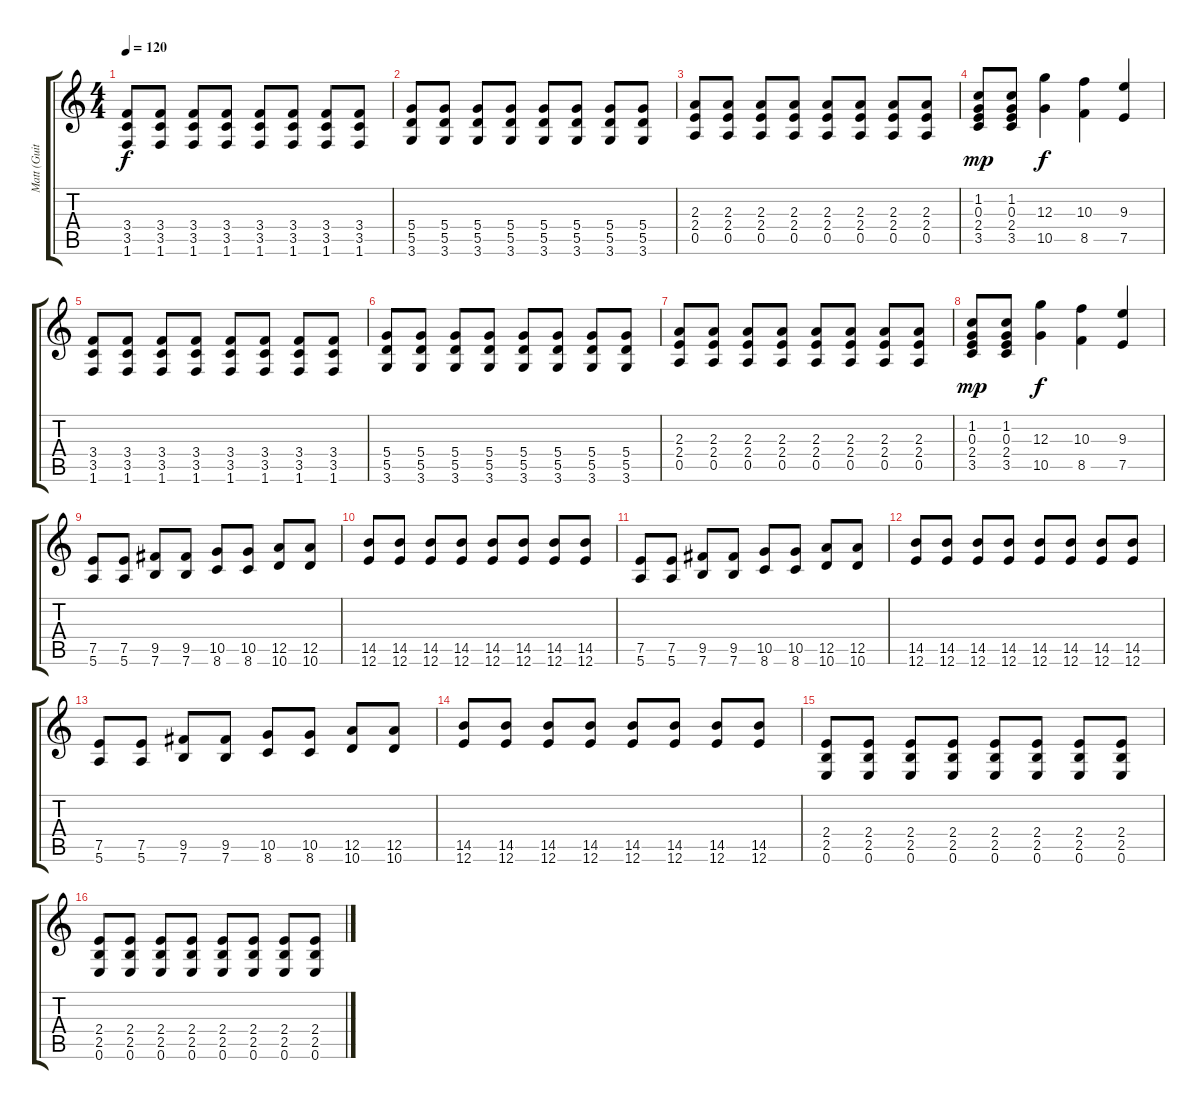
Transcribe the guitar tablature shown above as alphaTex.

\track ("Matt (Guitar2)" "Matt (Guit") {instrument distortionguitar}
\staff {score tabs}
\tuning (E4 B3 G3 D3 A2 E2) {hide}
\ts (4 4)
\tempo 120
\clef g2
\ks c
(3.4 3.5 1.6).8{dy f volume 10 balance 0} (3.4 3.5 1.6).8 (3.4 3.5 1.6).8 (3.4 3.5 1.6).8 (3.4 3.5 1.6).8 (3.4 3.5 1.6).8 (3.4 3.5 1.6).8 (3.4 3.5 1.6).8 |
(5.4 5.5 3.6).8 (5.4 5.5 3.6).8 (5.4 5.5 3.6).8 (5.4 5.5 3.6).8 (5.4 5.5 3.6).8 (5.4 5.5 3.6).8 (5.4 5.5 3.6).8 (5.4 5.5 3.6).8 |
(2.3 2.4 0.5).8 (2.3 2.4 0.5).8 (2.3 2.4 0.5).8 (2.3 2.4 0.5).8 (2.3 2.4 0.5).8 (2.3 2.4 0.5).8 (2.3 2.4 0.5).8 (2.3 2.4 0.5).8 |
(1.2 0.3 2.4 3.5).8{dy mp} (1.2 0.3 2.4 3.5).8 (12.3 10.5).4{dy f} (10.3 8.5).4 (9.3 7.5).4 |
(3.4 3.5 1.6).8{volume 10 balance 0} (3.4 3.5 1.6).8 (3.4 3.5 1.6).8 (3.4 3.5 1.6).8 (3.4 3.5 1.6).8 (3.4 3.5 1.6).8 (3.4 3.5 1.6).8 (3.4 3.5 1.6).8 |
(5.4 5.5 3.6).8 (5.4 5.5 3.6).8 (5.4 5.5 3.6).8 (5.4 5.5 3.6).8 (5.4 5.5 3.6).8 (5.4 5.5 3.6).8 (5.4 5.5 3.6).8 (5.4 5.5 3.6).8 |
(2.3 2.4 0.5).8 (2.3 2.4 0.5).8 (2.3 2.4 0.5).8 (2.3 2.4 0.5).8 (2.3 2.4 0.5).8 (2.3 2.4 0.5).8 (2.3 2.4 0.5).8 (2.3 2.4 0.5).8 |
(1.2 0.3 2.4 3.5).8{dy mp} (1.2 0.3 2.4 3.5).8 (12.3 10.5).4{dy f} (10.3 8.5).4 (9.3 7.5).4 |
(7.5 5.6).8 (7.5 5.6).8 (9.5 7.6).8 (9.5 7.6).8 (10.5 8.6).8 (10.5 8.6).8 (12.5 10.6).8 (12.5 10.6).8 |
(14.5 12.6).8 (14.5 12.6).8 (14.5 12.6).8 (14.5 12.6).8 (14.5 12.6).8 (14.5 12.6).8 (14.5 12.6).8 (14.5 12.6).8 |
(7.5 5.6).8 (7.5 5.6).8 (9.5 7.6).8 (9.5 7.6).8 (10.5 8.6).8 (10.5 8.6).8 (12.5 10.6).8 (12.5 10.6).8 |
(14.5 12.6).8 (14.5 12.6).8 (14.5 12.6).8 (14.5 12.6).8 (14.5 12.6).8 (14.5 12.6).8 (14.5 12.6).8 (14.5 12.6).8 |
(7.5 5.6).8 (7.5 5.6).8 (9.5 7.6).8 (9.5 7.6).8 (10.5 8.6).8 (10.5 8.6).8 (12.5 10.6).8 (12.5 10.6).8 |
(14.5 12.6).8 (14.5 12.6).8 (14.5 12.6).8 (14.5 12.6).8 (14.5 12.6).8 (14.5 12.6).8 (14.5 12.6).8 (14.5 12.6).8 |
(2.4 2.5 0.6).8 (2.4 2.5 0.6).8 (2.4 2.5 0.6).8 (2.4 2.5 0.6).8 (2.4 2.5 0.6).8 (2.4 2.5 0.6).8 (2.4 2.5 0.6).8 (2.4 2.5 0.6).8 |
(2.4 2.5 0.6).8 (2.4 2.5 0.6).8 (2.4 2.5 0.6).8 (2.4 2.5 0.6).8 (2.4 2.5 0.6).8 (2.4 2.5 0.6).8 (2.4 2.5 0.6).8 (2.4 2.5 0.6).8
